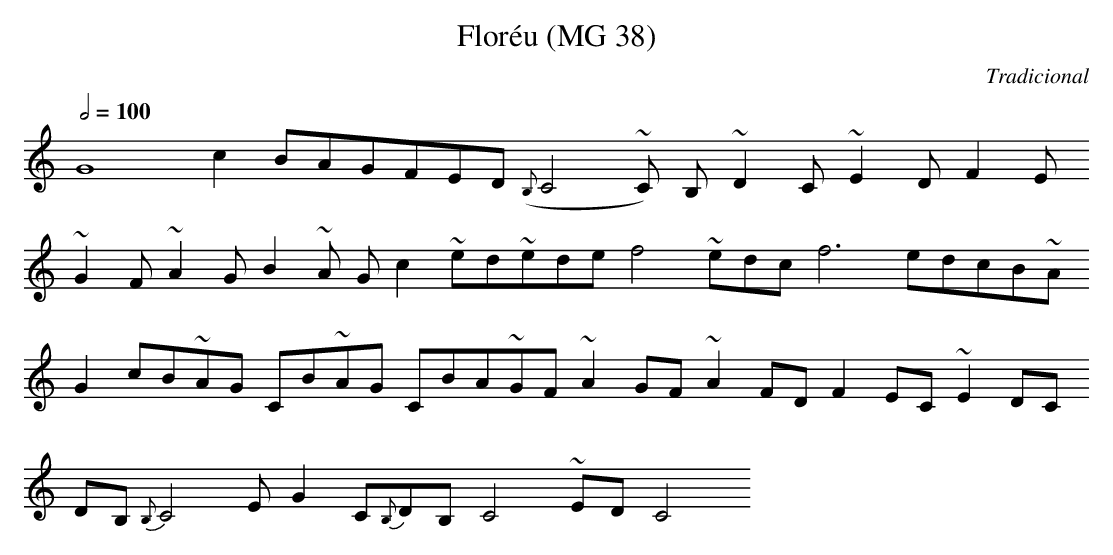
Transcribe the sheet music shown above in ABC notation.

X:1
T:Floréu (MG 38)
C:Tradicional
E:Nivel 4
M:Llibre
L:1/8
Q:2/4=100
K:C
G8 c2 BAGFED ({B,}C4 ~C) B, ~D2 C ~E2 D F2 E
~G2 F ~A2 G B2 ~A G c2 ~ed~ede f4 ~edc f6 edcB~A
G2 cB~AG CB~AG CBA~GF ~A2 GF ~A2 FD F2 EC ~E2 DC
DB, {B,}C4 E G2 C{B,}DB, C4 ~ED C4
